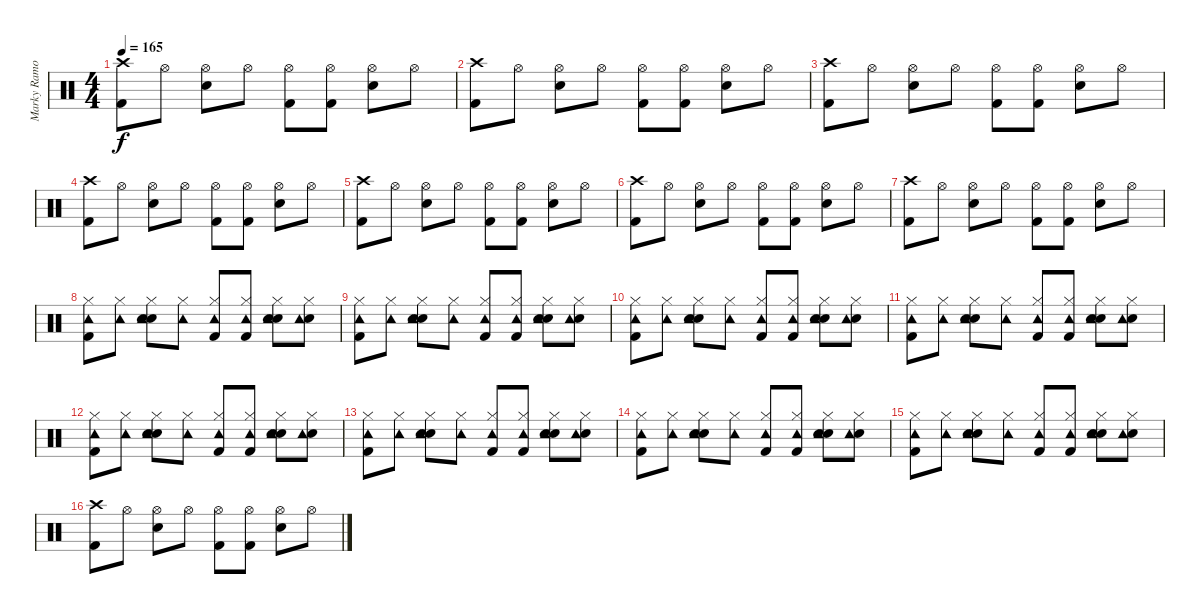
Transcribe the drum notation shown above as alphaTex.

\track ("Marky Ramone" "Marky Ramo") {instrument percussion}
\staff {score}
\articulation defaults
\ts (4 4)
\tempo 165
\clef neutral
\ks c
("Crash high (hit)" "Kick (hit) 2").8{dy f} "Hi-Hat (open)".8 ("Hi-Hat (open)" "Snare (hit) 2").8 "Hi-Hat (open)".8 ("Hi-Hat (open)" "Kick (hit) 2").8 ("Hi-Hat (open)" "Kick (hit) 2").8 ("Hi-Hat (open)" "Snare (hit) 2").8 "Hi-Hat (open)".8 |
("Crash high (hit)" "Kick (hit) 2").8 "Hi-Hat (open)".8 ("Hi-Hat (open)" "Snare (hit) 2").8 "Hi-Hat (open)".8 ("Hi-Hat (open)" "Kick (hit) 2").8 ("Hi-Hat (open)" "Kick (hit) 2").8 ("Hi-Hat (open)" "Snare (hit) 2").8 "Hi-Hat (open)".8 |
("Crash high (hit)" "Kick (hit) 2").8 "Hi-Hat (open)".8 ("Hi-Hat (open)" "Snare (hit) 2").8 "Hi-Hat (open)".8 ("Hi-Hat (open)" "Kick (hit) 2").8 ("Hi-Hat (open)" "Kick (hit) 2").8 ("Hi-Hat (open)" "Snare (hit) 2").8 "Hi-Hat (open)".8 |
("Crash high (hit)" "Kick (hit) 2").8 "Hi-Hat (open)".8 ("Hi-Hat (open)" "Snare (hit) 2").8 "Hi-Hat (open)".8 ("Hi-Hat (open)" "Kick (hit) 2").8 ("Hi-Hat (open)" "Kick (hit) 2").8 ("Hi-Hat (open)" "Snare (hit) 2").8 "Hi-Hat (open)".8 |
("Crash high (hit)" "Kick (hit) 2").8 "Hi-Hat (open)".8 ("Hi-Hat (open)" "Snare (hit) 2").8 "Hi-Hat (open)".8 ("Hi-Hat (open)" "Kick (hit) 2").8 ("Hi-Hat (open)" "Kick (hit) 2").8 ("Hi-Hat (open)" "Snare (hit) 2").8 "Hi-Hat (open)".8 |
("Crash high (hit)" "Kick (hit) 2").8 "Hi-Hat (open)".8 ("Hi-Hat (open)" "Snare (hit) 2").8 "Hi-Hat (open)".8 ("Hi-Hat (open)" "Kick (hit) 2").8 ("Hi-Hat (open)" "Kick (hit) 2").8 ("Hi-Hat (open)" "Snare (hit) 2").8 "Hi-Hat (open)".8 |
("Crash high (hit)" "Kick (hit) 2").8 "Hi-Hat (open)".8 ("Hi-Hat (open)" "Snare (hit) 2").8 "Hi-Hat (open)".8 ("Hi-Hat (open)" "Kick (hit) 2").8 ("Hi-Hat (open)" "Kick (hit) 2").8 ("Hi-Hat (open)" "Snare (hit) 2").8 "Hi-Hat (open)".8 |
("Hi-Hat (closed)" "Tambourine (hit)" "Kick (hit) 2").8 ("Hi-Hat (closed)" "Tambourine (hit)").8 ("Hi-Hat (closed)" "Hand Clap (hit)" "Tambourine (hit)" "Snare (hit) 2").8 ("Hi-Hat (closed)" "Tambourine (hit)").8 ("Hi-Hat (closed)" "Tambourine (hit)" "Kick (hit) 2").8 ("Hi-Hat (closed)" "Tambourine (hit)" "Kick (hit) 2").8 ("Hi-Hat (closed)" "Hand Clap (hit)" "Tambourine (hit)" "Snare (hit) 2").8 ("Hi-Hat (closed)" "Hand Clap (hit)" "Tambourine (hit)").8 |
("Hi-Hat (closed)" "Tambourine (hit)" "Kick (hit) 2").8 ("Hi-Hat (closed)" "Tambourine (hit)").8 ("Hi-Hat (closed)" "Hand Clap (hit)" "Tambourine (hit)" "Snare (hit) 2").8 ("Hi-Hat (closed)" "Tambourine (hit)").8 ("Hi-Hat (closed)" "Tambourine (hit)" "Kick (hit) 2").8 ("Hi-Hat (closed)" "Tambourine (hit)" "Kick (hit) 2").8 ("Hi-Hat (closed)" "Hand Clap (hit)" "Tambourine (hit)" "Snare (hit) 2").8 ("Hi-Hat (closed)" "Hand Clap (hit)" "Tambourine (hit)").8 |
("Hi-Hat (closed)" "Tambourine (hit)" "Kick (hit) 2").8 ("Hi-Hat (closed)" "Tambourine (hit)").8 ("Hi-Hat (closed)" "Hand Clap (hit)" "Tambourine (hit)" "Snare (hit) 2").8 ("Hi-Hat (closed)" "Tambourine (hit)").8 ("Hi-Hat (closed)" "Tambourine (hit)" "Kick (hit) 2").8 ("Hi-Hat (closed)" "Tambourine (hit)" "Kick (hit) 2").8 ("Hi-Hat (closed)" "Hand Clap (hit)" "Tambourine (hit)" "Snare (hit) 2").8 ("Hi-Hat (closed)" "Hand Clap (hit)" "Tambourine (hit)").8 |
("Hi-Hat (closed)" "Tambourine (hit)" "Kick (hit) 2").8 ("Hi-Hat (closed)" "Tambourine (hit)").8 ("Hi-Hat (closed)" "Hand Clap (hit)" "Tambourine (hit)" "Snare (hit) 2").8 ("Hi-Hat (closed)" "Tambourine (hit)").8 ("Hi-Hat (closed)" "Tambourine (hit)" "Kick (hit) 2").8 ("Hi-Hat (closed)" "Tambourine (hit)" "Kick (hit) 2").8 ("Hi-Hat (closed)" "Hand Clap (hit)" "Tambourine (hit)" "Snare (hit) 2").8 ("Hi-Hat (closed)" "Hand Clap (hit)" "Tambourine (hit)").8 |
("Hi-Hat (closed)" "Tambourine (hit)" "Kick (hit) 2").8 ("Hi-Hat (closed)" "Tambourine (hit)").8 ("Hi-Hat (closed)" "Hand Clap (hit)" "Tambourine (hit)" "Snare (hit) 2").8 ("Hi-Hat (closed)" "Tambourine (hit)").8 ("Hi-Hat (closed)" "Tambourine (hit)" "Kick (hit) 2").8 ("Hi-Hat (closed)" "Tambourine (hit)" "Kick (hit) 2").8 ("Hi-Hat (closed)" "Hand Clap (hit)" "Tambourine (hit)" "Snare (hit) 2").8 ("Hi-Hat (closed)" "Hand Clap (hit)" "Tambourine (hit)").8 |
("Hi-Hat (closed)" "Tambourine (hit)" "Kick (hit) 2").8 ("Hi-Hat (closed)" "Tambourine (hit)").8 ("Hi-Hat (closed)" "Hand Clap (hit)" "Tambourine (hit)" "Snare (hit) 2").8 ("Hi-Hat (closed)" "Tambourine (hit)").8 ("Hi-Hat (closed)" "Tambourine (hit)" "Kick (hit) 2").8 ("Hi-Hat (closed)" "Tambourine (hit)" "Kick (hit) 2").8 ("Hi-Hat (closed)" "Hand Clap (hit)" "Tambourine (hit)" "Snare (hit) 2").8 ("Hi-Hat (closed)" "Hand Clap (hit)" "Tambourine (hit)").8 |
("Hi-Hat (closed)" "Tambourine (hit)" "Kick (hit) 2").8 ("Hi-Hat (closed)" "Tambourine (hit)").8 ("Hi-Hat (closed)" "Hand Clap (hit)" "Tambourine (hit)" "Snare (hit) 2").8 ("Hi-Hat (closed)" "Tambourine (hit)").8 ("Hi-Hat (closed)" "Tambourine (hit)" "Kick (hit) 2").8 ("Hi-Hat (closed)" "Tambourine (hit)" "Kick (hit) 2").8 ("Hi-Hat (closed)" "Hand Clap (hit)" "Tambourine (hit)" "Snare (hit) 2").8 ("Hi-Hat (closed)" "Hand Clap (hit)" "Tambourine (hit)").8 |
("Hi-Hat (closed)" "Tambourine (hit)" "Kick (hit) 2").8 ("Hi-Hat (closed)" "Tambourine (hit)").8 ("Hi-Hat (closed)" "Hand Clap (hit)" "Tambourine (hit)" "Snare (hit) 2").8 ("Hi-Hat (closed)" "Tambourine (hit)").8 ("Hi-Hat (closed)" "Tambourine (hit)" "Kick (hit) 2").8 ("Hi-Hat (closed)" "Tambourine (hit)" "Kick (hit) 2").8 ("Hi-Hat (closed)" "Hand Clap (hit)" "Tambourine (hit)" "Snare (hit) 2").8 ("Hi-Hat (closed)" "Hand Clap (hit)" "Tambourine (hit)").8 |
("Crash high (hit)" "Kick (hit) 2").8 "Hi-Hat (open)".8 ("Hi-Hat (open)" "Snare (hit) 2").8 "Hi-Hat (open)".8 ("Hi-Hat (open)" "Kick (hit) 2").8 ("Hi-Hat (open)" "Kick (hit) 2").8 ("Hi-Hat (open)" "Snare (hit) 2").8 "Hi-Hat (open)".8
